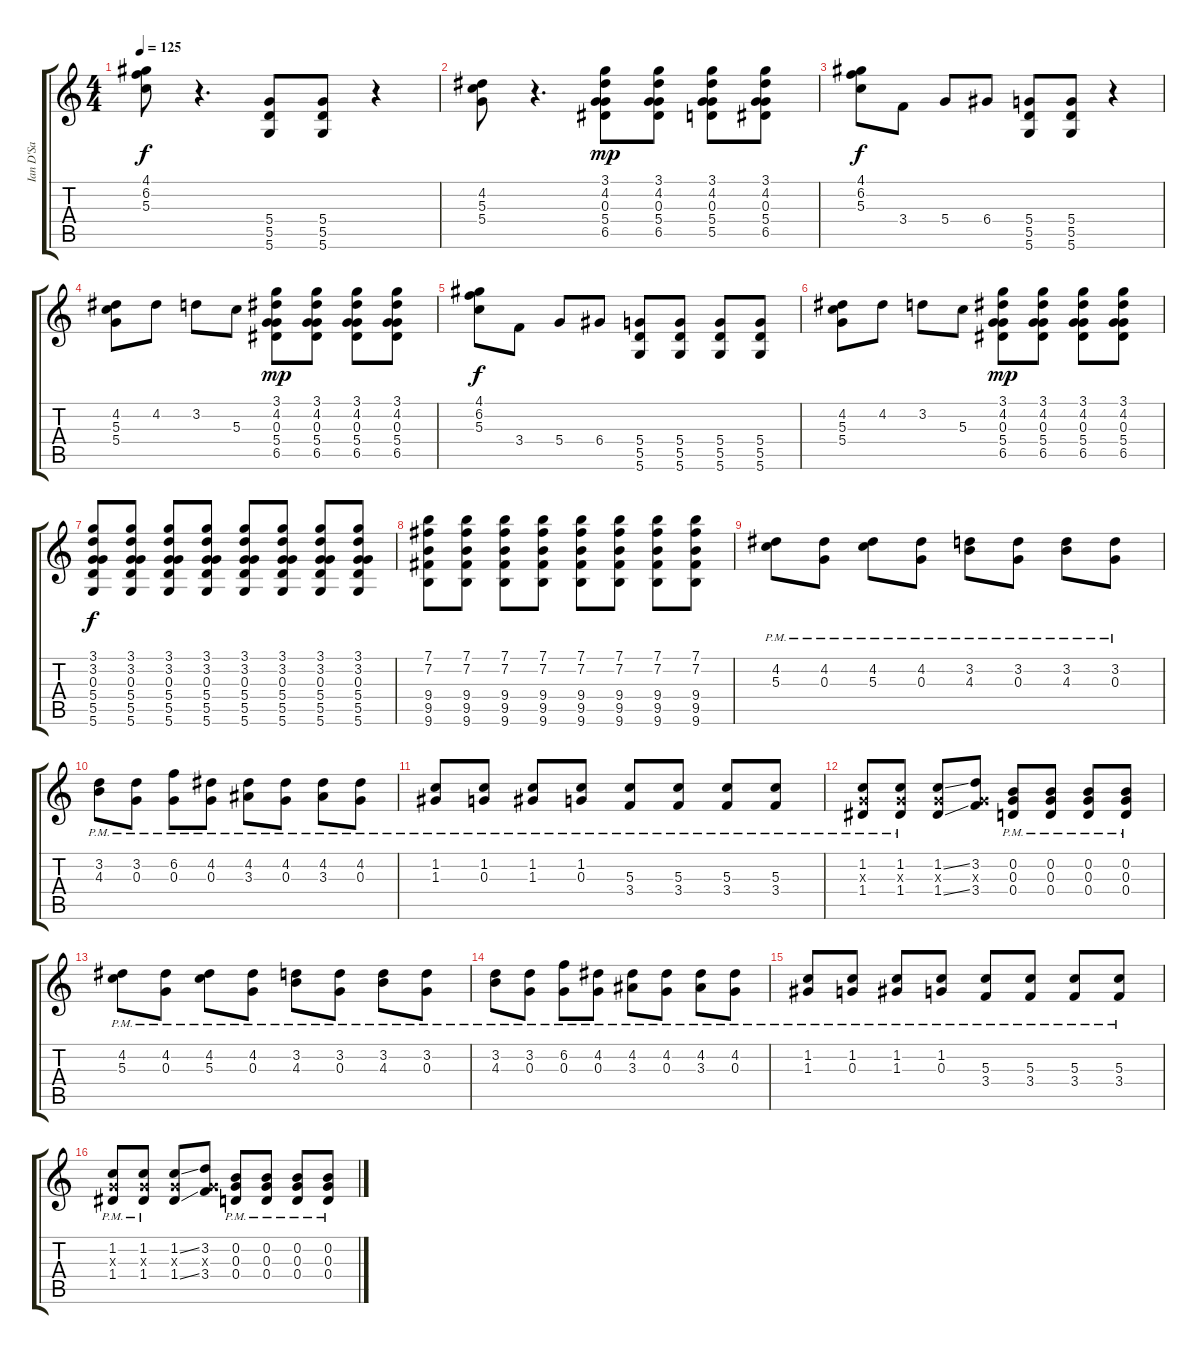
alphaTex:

\track ("Ian D'Sa" "Ian D'Sa") {instrument distortionguitar}
\staff {score tabs}
\tuning (E4 B3 G3 D3 A2 D2) {hide}
\ts (4 4)
\tempo 125
\clef g2
\ks c
(4.1 6.2 5.3).8{dy f} r.4{d} (5.4 5.5 5.6).8 (5.4 5.5 5.6).8 r.4 |
(4.2 5.3 5.4).8 r.4{d} (3.1 4.2 0.3 5.4 6.5).8{dy mp} (3.1 4.2 0.3 5.4 6.5).8 (3.1 4.2 0.3 5.4 5.5).8 (3.1 4.2 0.3 5.4 6.5).8 |
(4.1 6.2 5.3).8{dy f} 3.4.8 5.4.8 6.4.8 (5.4 5.5 5.6).8 (5.4 5.5 5.6).8 r.4 |
(4.2 5.3 5.4).8 4.2.8 3.2.8 5.3.8 (3.1 4.2 0.3 5.4 6.5).8{dy mp} (3.1 4.2 0.3 5.4 6.5).8 (3.1 4.2 0.3 5.4 6.5).8 (3.1 4.2 0.3 5.4 6.5).8 |
(4.1 6.2 5.3).8{dy f} 3.4.8 5.4.8 6.4.8 (5.4 5.5 5.6).8 (5.4 5.5 5.6).8 (5.4 5.5 5.6).8 (5.4 5.5 5.6).8 |
(4.2 5.3 5.4).8 4.2.8 3.2.8 5.3.8 (3.1 4.2 0.3 5.4 6.5).8{dy mp} (3.1 4.2 0.3 5.4 6.5).8 (3.1 4.2 0.3 5.4 6.5).8 (3.1 4.2 0.3 5.4 6.5).8 |
(3.1 3.2 0.3 5.4 5.5 5.6).8{dy f} (3.1 3.2 0.3 5.4 5.5 5.6).8 (3.1 3.2 0.3 5.4 5.5 5.6).8 (3.1 3.2 0.3 5.4 5.5 5.6).8 (3.1 3.2 0.3 5.4 5.5 5.6).8 (3.1 3.2 0.3 5.4 5.5 5.6).8 (3.1 3.2 0.3 5.4 5.5 5.6).8 (3.1 3.2 0.3 5.4 5.5 5.6).8 |
(7.1 7.2 9.4 9.5 9.6).8 (7.1 7.2 9.4 9.5 9.6).8 (7.1 7.2 9.4 9.5 9.6).8 (7.1 7.2 9.4 9.5 9.6).8 (7.1 7.2 9.4 9.5 9.6).8 (7.1 7.2 9.4 9.5 9.6).8 (7.1 7.2 9.4 9.5 9.6).8 (7.1 7.2 9.4 9.5 9.6).8 |
(4.2{pm} 5.3{pm}).8 (4.2{pm} 0.3{pm}).8 (4.2{pm} 5.3{pm}).8 (4.2{pm} 0.3{pm}).8 (3.2{pm} 4.3{pm}).8 (3.2{pm} 0.3{pm}).8 (3.2{pm} 4.3{pm}).8 (3.2{pm} 0.3{pm}).8 |
(3.2{pm} 4.3{pm}).8 (3.2{pm} 0.3{pm}).8 (6.2{pm} 0.3{pm}).8 (4.2{pm} 0.3{pm}).8 (4.2{pm} 3.3{pm}).8 (4.2{pm} 0.3{pm}).8 (4.2{pm} 3.3{pm}).8 (4.2{pm} 0.3{pm}).8 |
(1.2{pm} 1.3{pm}).8 (1.2{pm} 0.3{pm}).8 (1.2{pm} 1.3{pm}).8 (1.2{pm} 0.3{pm}).8 (5.3{pm} 3.4{pm}).8 (5.3{pm} 3.4{pm}).8 (5.3{pm} 3.4{pm}).8 (5.3{pm} 3.4{pm}).8 |
(1.2{pm} 0.3{x} 1.4{pm}).8 (1.2{pm} 0.3{x} 1.4{pm}).8 (1.2{ss} 0.3{x} 1.4{ss}).8 (3.2 0.3{x} 3.4).8 (0.2{pm} 0.3{pm} 0.4{pm}).8 (0.2{pm} 0.3{pm} 0.4{pm}).8 (0.2{pm} 0.3{pm} 0.4{pm}).8 (0.2{pm} 0.3{pm} 0.4{pm}).8 |
(4.2{pm} 5.3{pm}).8 (4.2{pm} 0.3{pm}).8 (4.2{pm} 5.3{pm}).8 (4.2{pm} 0.3{pm}).8 (3.2{pm} 4.3{pm}).8 (3.2{pm} 0.3{pm}).8 (3.2{pm} 4.3{pm}).8 (3.2{pm} 0.3{pm}).8 |
(3.2{pm} 4.3{pm}).8 (3.2{pm} 0.3{pm}).8 (6.2{pm} 0.3{pm}).8 (4.2{pm} 0.3{pm}).8 (4.2{pm} 3.3{pm}).8 (4.2{pm} 0.3{pm}).8 (4.2{pm} 3.3{pm}).8 (4.2{pm} 0.3{pm}).8 |
(1.2{pm} 1.3{pm}).8 (1.2{pm} 0.3{pm}).8 (1.2{pm} 1.3{pm}).8 (1.2{pm} 0.3{pm}).8 (5.3{pm} 3.4{pm}).8 (5.3{pm} 3.4{pm}).8 (5.3{pm} 3.4{pm}).8 (5.3{pm} 3.4{pm}).8 |
(1.2{pm} 0.3{x} 1.4{pm}).8 (1.2{pm} 0.3{x} 1.4{pm}).8 (1.2{ss} 0.3{x} 1.4{ss}).8 (3.2 0.3{x} 3.4).8 (0.2{pm} 0.3{pm} 0.4{pm}).8 (0.2{pm} 0.3{pm} 0.4{pm}).8 (0.2{pm} 0.3{pm} 0.4{pm}).8 (0.2{pm} 0.3{pm} 0.4{pm}).8
